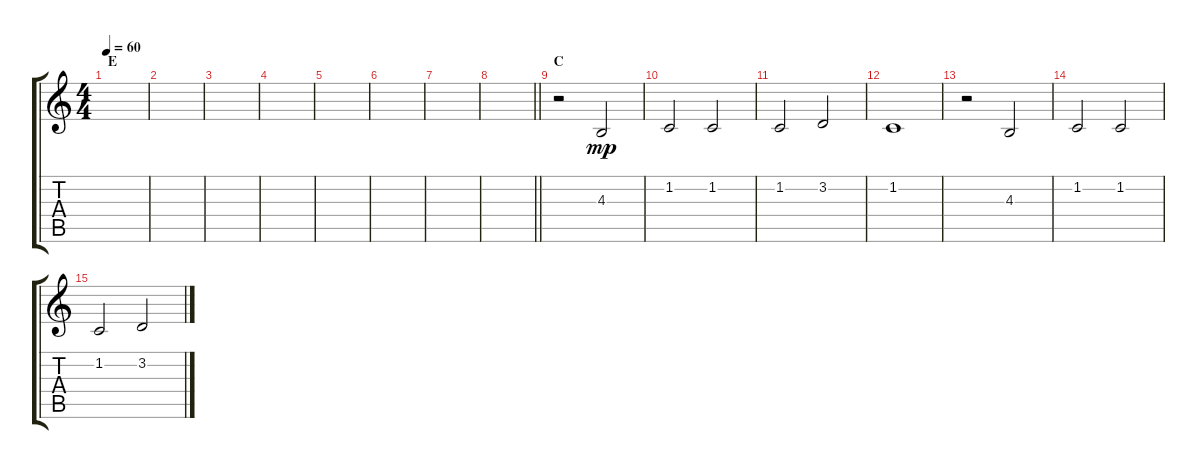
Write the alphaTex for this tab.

\track "" {instrument violin}
\staff {score tabs}
\tuning (E4 B3 G3 D3 A2 E2) {hide}
\ts (4 4)
\section ("" "E")
\tempo 60
\clef g2
\ks c
|
|
|
|
|
|
|
\barLineRight lightlight
|
\section ("" "C")
r.2 4.3.2{dy mp} |
1.2.2 1.2.2 |
1.2.2 3.2.2 |
1.2.1 |
r.2 4.3.2 |
1.2.2 1.2.2 |
1.2.2 3.2.2
